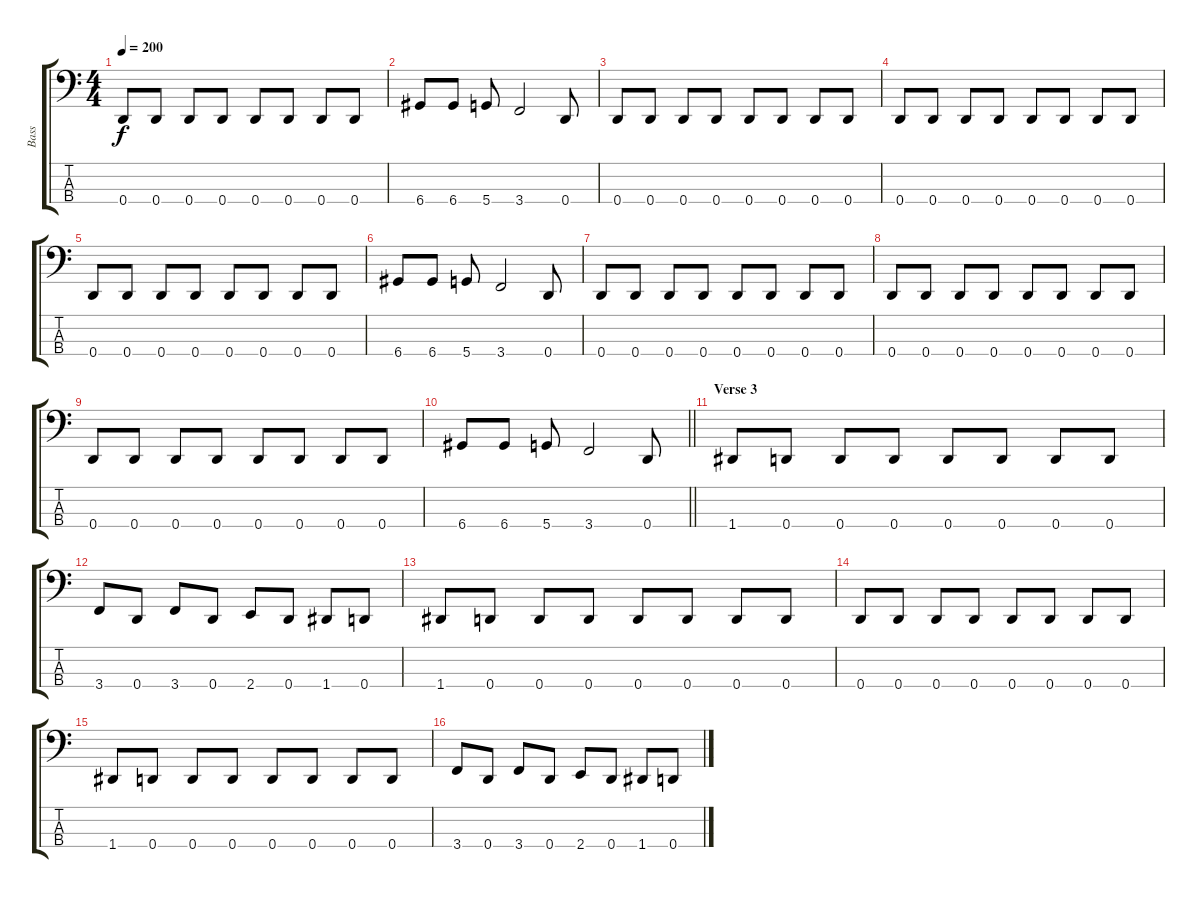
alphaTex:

\track ("Bass" "Bass") {instrument electricbasspick}
\staff {score tabs}
\tuning (F2 C2 G1 D1) {hide}
\ts (4 4)
\tempo 200
\clef f4
\ks c
0.4.8{dy f} 0.4.8 0.4.8 0.4.8 0.4.8 0.4.8 0.4.8 0.4.8 |
6.4.8 6.4.8 5.4.8 3.4.2 0.4.8 |
0.4.8 0.4.8 0.4.8 0.4.8 0.4.8 0.4.8 0.4.8 0.4.8 |
0.4.8 0.4.8 0.4.8 0.4.8 0.4.8 0.4.8 0.4.8 0.4.8 |
0.4.8 0.4.8 0.4.8 0.4.8 0.4.8 0.4.8 0.4.8 0.4.8 |
6.4.8 6.4.8 5.4.8 3.4.2 0.4.8 |
0.4.8 0.4.8 0.4.8 0.4.8 0.4.8 0.4.8 0.4.8 0.4.8 |
0.4.8 0.4.8 0.4.8 0.4.8 0.4.8 0.4.8 0.4.8 0.4.8 |
0.4.8 0.4.8 0.4.8 0.4.8 0.4.8 0.4.8 0.4.8 0.4.8 |
\barLineRight lightlight
6.4.8 6.4.8 5.4.8 3.4.2 0.4.8 |
\section ("" "Verse 3")
1.4.8 0.4.8 0.4.8 0.4.8 0.4.8 0.4.8 0.4.8 0.4.8 |
3.4.8 0.4.8 3.4.8 0.4.8 2.4.8 0.4.8 1.4.8 0.4.8 |
1.4.8 0.4.8 0.4.8 0.4.8 0.4.8 0.4.8 0.4.8 0.4.8 |
0.4.8 0.4.8 0.4.8 0.4.8 0.4.8 0.4.8 0.4.8 0.4.8 |
1.4.8 0.4.8 0.4.8 0.4.8 0.4.8 0.4.8 0.4.8 0.4.8 |
3.4.8 0.4.8 3.4.8 0.4.8 2.4.8 0.4.8 1.4.8 0.4.8
